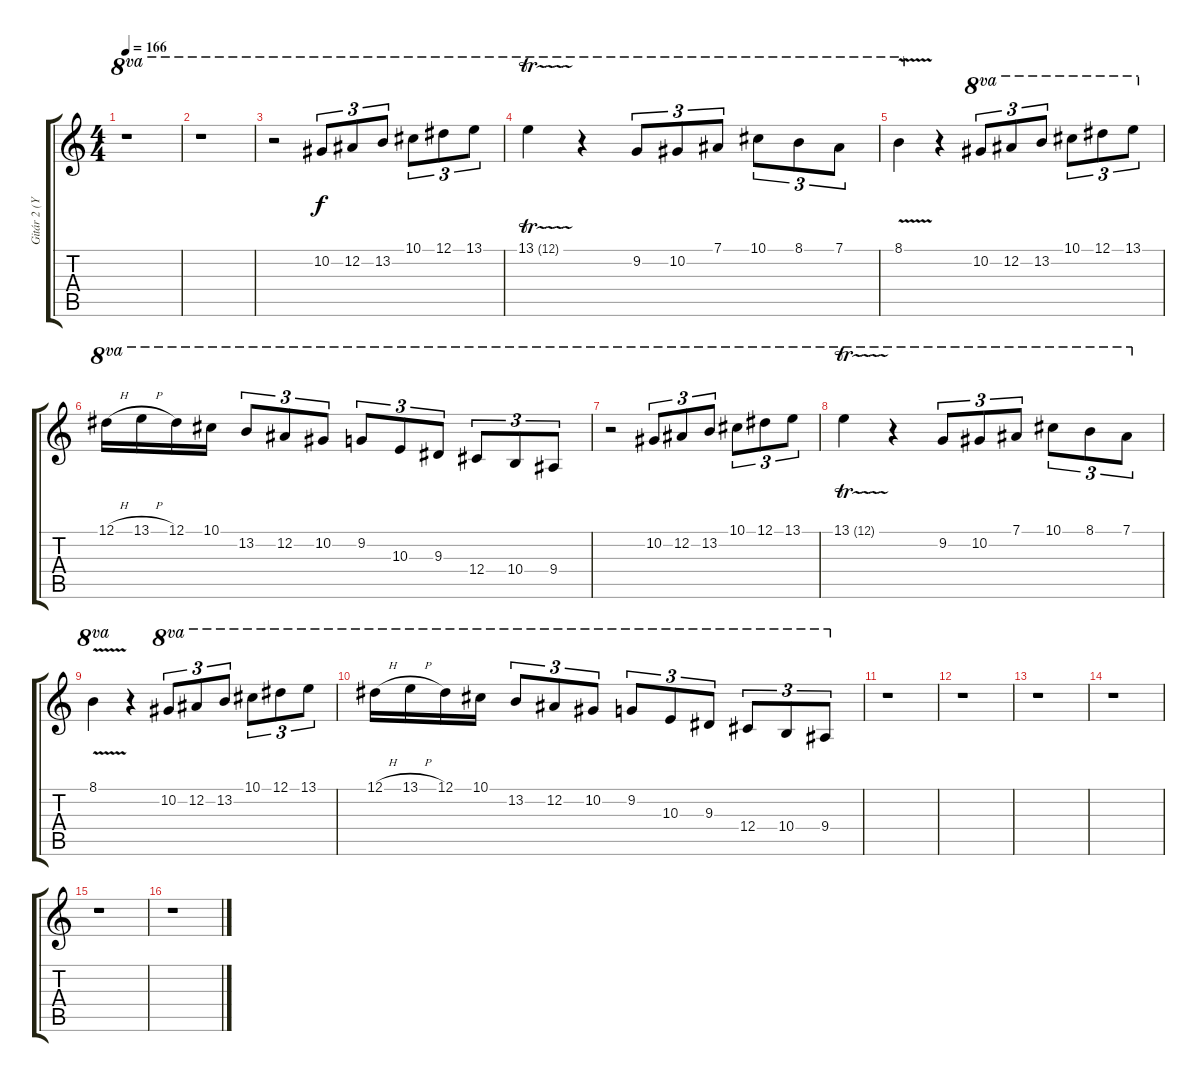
\track ("Gitár 2 (Yngwie Malmsteen)" "Gitár 2 (Y") {instrument distortionguitar}
\staff {score tabs}
\tuning (Eb4 Bb3 Gb3 Db3 Ab2 Eb2) {hide}
\ts (4 4)
\tempo 166
\clef g2
\ks c
r.1{ot 8va dy f} |
r.1{ot 8va} |
r.2{ot 8va} 10.2.8{tu (3 2) ot 8va} 12.2.8{tu (3 2) ot 8va} 13.2.8{tu (3 2) ot 8va} 10.1.8{tu (3 2) ot 8va} 12.1.8{tu (3 2) ot 8va} 13.1.8{tu (3 2) ot 8va} |
13.1{tr (12 16)}.4{ot 8va} r.4{ot 8va} 9.2.8{tu (3 2) ot 8va} 10.2.8{tu (3 2) ot 8va} 7.1.8{tu (3 2) ot 8va} 10.1.8{tu (3 2) ot 8va} 8.1.8{tu (3 2) ot 8va} 7.1.8{tu (3 2) ot 8va} |
8.1{v}.4{ot 8va} r.4 10.2.8{tu (3 2) ot 8va} 12.2.8{tu (3 2) ot 8va} 13.2.8{tu (3 2) ot 8va} 10.1.8{tu (3 2) ot 8va} 12.1.8{tu (3 2) ot 8va} 13.1.8{tu (3 2) ot 8va} |
12.1{h}.16{ot 8va} 13.1{h}.16{ot 8va} 12.1.16{ot 8va} 10.1.16{ot 8va} 13.2.8{tu (3 2) ot 8va} 12.2.8{tu (3 2) ot 8va} 10.2.8{tu (3 2) ot 8va} 9.2.8{tu (3 2) ot 8va} 10.3.8{tu (3 2) ot 8va} 9.3.8{tu (3 2) ot 8va} 12.4.8{tu (3 2) ot 8va} 10.4.8{tu (3 2) ot 8va} 9.4.8{tu (3 2) ot 8va} |
r.2{ot 8va} 10.2.8{tu (3 2) ot 8va} 12.2.8{tu (3 2) ot 8va} 13.2.8{tu (3 2) ot 8va} 10.1.8{tu (3 2) ot 8va} 12.1.8{tu (3 2) ot 8va} 13.1.8{tu (3 2) ot 8va} |
13.1{tr (12 16)}.4{ot 8va} r.4{ot 8va} 9.2.8{tu (3 2) ot 8va} 10.2.8{tu (3 2) ot 8va} 7.1.8{tu (3 2) ot 8va} 10.1.8{tu (3 2) ot 8va} 8.1.8{tu (3 2) ot 8va} 7.1.8{tu (3 2) ot 8va} |
8.1{v}.4{ot 8va} r.4 10.2.8{tu (3 2) ot 8va} 12.2.8{tu (3 2) ot 8va} 13.2.8{tu (3 2) ot 8va} 10.1.8{tu (3 2) ot 8va} 12.1.8{tu (3 2) ot 8va} 13.1.8{tu (3 2) ot 8va} |
12.1{h}.16{ot 8va} 13.1{h}.16{ot 8va} 12.1.16{ot 8va} 10.1.16{ot 8va} 13.2.8{tu (3 2) ot 8va} 12.2.8{tu (3 2) ot 8va} 10.2.8{tu (3 2) ot 8va} 9.2.8{tu (3 2) ot 8va} 10.3.8{tu (3 2) ot 8va} 9.3.8{tu (3 2) ot 8va} 12.4.8{tu (3 2) ot 8va} 10.4.8{tu (3 2) ot 8va} 9.4.8{tu (3 2) ot 8va} |
r.1 |
r.1 |
r.1 |
r.1 |
r.1 |
r.1
